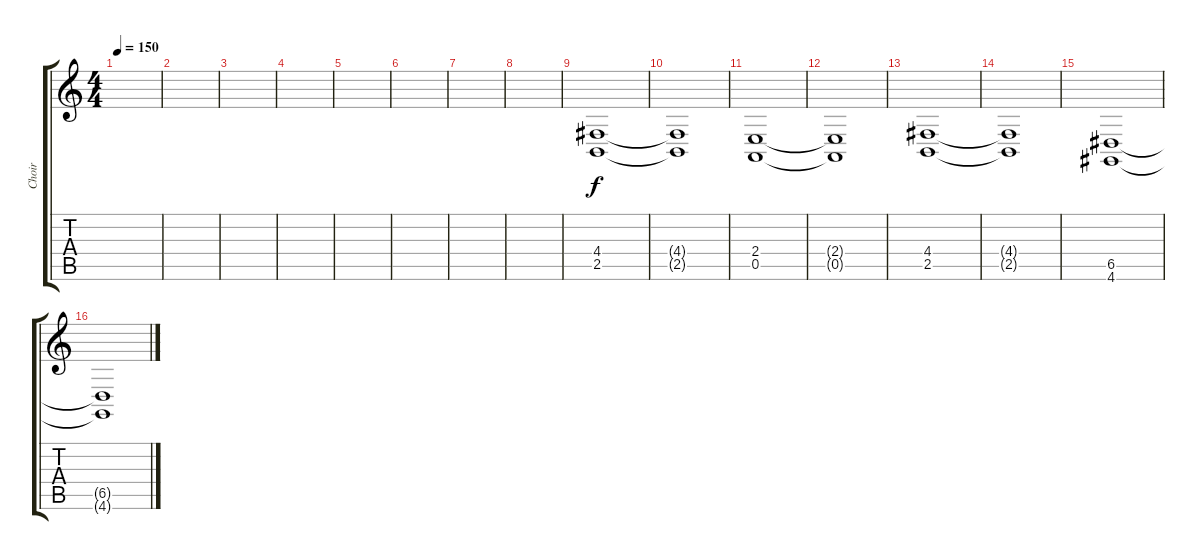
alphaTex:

\track ("Choir" "Choir") {instrument choiraahs}
\staff {score tabs}
\tuning (E4 B3 G3 D3 A2 E2) {hide}
\ts (4 4)
\tempo 150
\clef g2
\ks c
|
|
|
|
|
|
|
|
(4.4 2.5).1 |
(4.4{t} 2.5{t}).1 |
(2.4 0.5).1 |
(2.4{t} 0.5{t}).1 |
(4.4 2.5).1 |
(4.4{t} 2.5{t}).1 |
(6.5 4.6).1 |
(6.5{t} 4.6{t}).1
